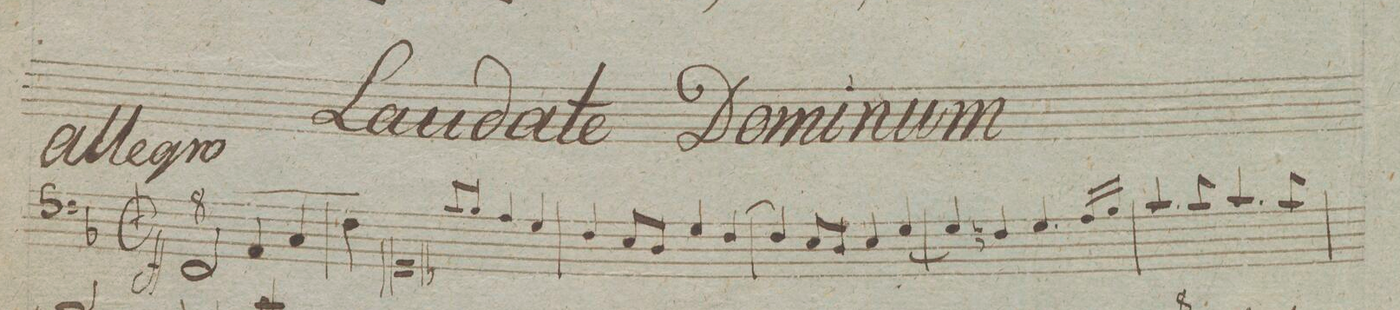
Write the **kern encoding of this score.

**kern	**fba	**dynam
*I"Organo	*	*
*clefF4	*	*
*k[b-]	*	*
*met(c|)	*	*
*M2/2	*	*
2FF/	8_	ff
4AA/	.	.
4C/	.	.
=2	=2	=2
4F\	.	.
*clefC1	*	*
8ff/L	X	.
8ee/J	.	.
4dd/	.	.
4cc/	.	.
=3	=3	=3
4b-/	.	.
8a/L	.	.
8g/J	.	.
4cc/	.	.
[>4b-/	.	.
=4	=4	=4
4b-/]	.	.
8a/L	.	.
8g/J	.	.
4a/	.	.
[4cc/	.	.
=5	=5	=5
4cc/]	.	.
4bn/	.	.
4.cc/	.	.
16dd/LL	.	.
16ee/JJ	.	.
=6	=6	=6
4.ff/	.	.
8ff/	.	.
4.ff/	.	.
8ff/	.	.
=7	=7	=7
*-	*-	*-
